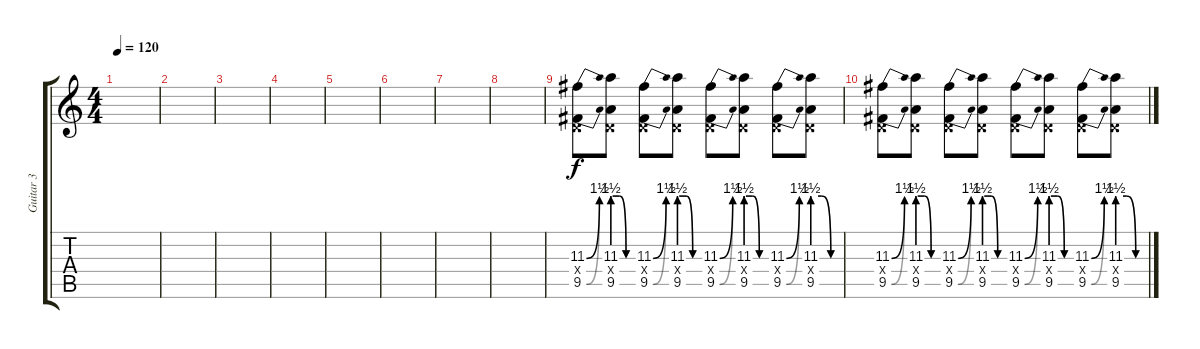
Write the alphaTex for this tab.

\track ("Guitar 3" "Guitar 3") {instrument distortionguitar}
\staff {score tabs}
\tuning (E4 B3 G3 D3 A2 E2) {hide}
\ts (4 4)
\tempo 120
\clef g2
\ks c
|
|
|
|
|
|
|
|
(11.3{be (bend 0 0 60 6)} 0.4{x} 9.5{be (bend 0 0 60 6)}).8 (11.3{be (custom 0 6 20 6 40 0 60 0)} 0.4{x} 9.5{be (custom 0 6 20 6 40 0 60 0)}).8 (11.3{be (bend 0 0 60 6)} 0.4{x} 9.5{be (bend 0 0 60 6)}).8 (11.3{be (custom 0 6 20 6 40 0 60 0)} 0.4{x} 9.5{be (custom 0 6 20 6 40 0 60 0)}).8 (11.3{be (bend 0 0 60 6)} 0.4{x} 9.5{be (bend 0 0 60 6)}).8 (11.3{be (custom 0 6 20 6 40 0 60 0)} 0.4{x} 9.5{be (custom 0 6 20 6 40 0 60 0)}).8 (11.3{be (bend 0 0 60 6)} 0.4{x} 9.5{be (bend 0 0 60 6)}).8 (11.3{be (custom 0 6 20 6 40 0 60 0)} 0.4{x} 9.5{be (custom 0 6 20 6 40 0 60 0)}).8 |
(11.3{be (bend 0 0 60 6)} 0.4{x} 9.5{be (bend 0 0 60 6)}).8 (11.3{be (custom 0 6 20 6 40 0 60 0)} 0.4{x} 9.5{be (custom 0 6 20 6 40 0 60 0)}).8 (11.3{be (bend 0 0 60 6)} 0.4{x} 9.5{be (bend 0 0 60 6)}).8 (11.3{be (custom 0 6 20 6 40 0 60 0)} 0.4{x} 9.5{be (custom 0 6 20 6 40 0 60 0)}).8 (11.3{be (bend 0 0 60 6)} 0.4{x} 9.5{be (bend 0 0 60 6)}).8 (11.3{be (custom 0 6 20 6 40 0 60 0)} 0.4{x} 9.5{be (custom 0 6 20 6 40 0 60 0)}).8 (11.3{be (bend 0 0 60 6)} 0.4{x} 9.5{be (bend 0 0 60 6)}).8 (11.3{be (custom 0 6 20 6 40 0 60 0)} 0.4{x} 9.5{be (custom 0 6 20 6 40 0 60 0)}).8
